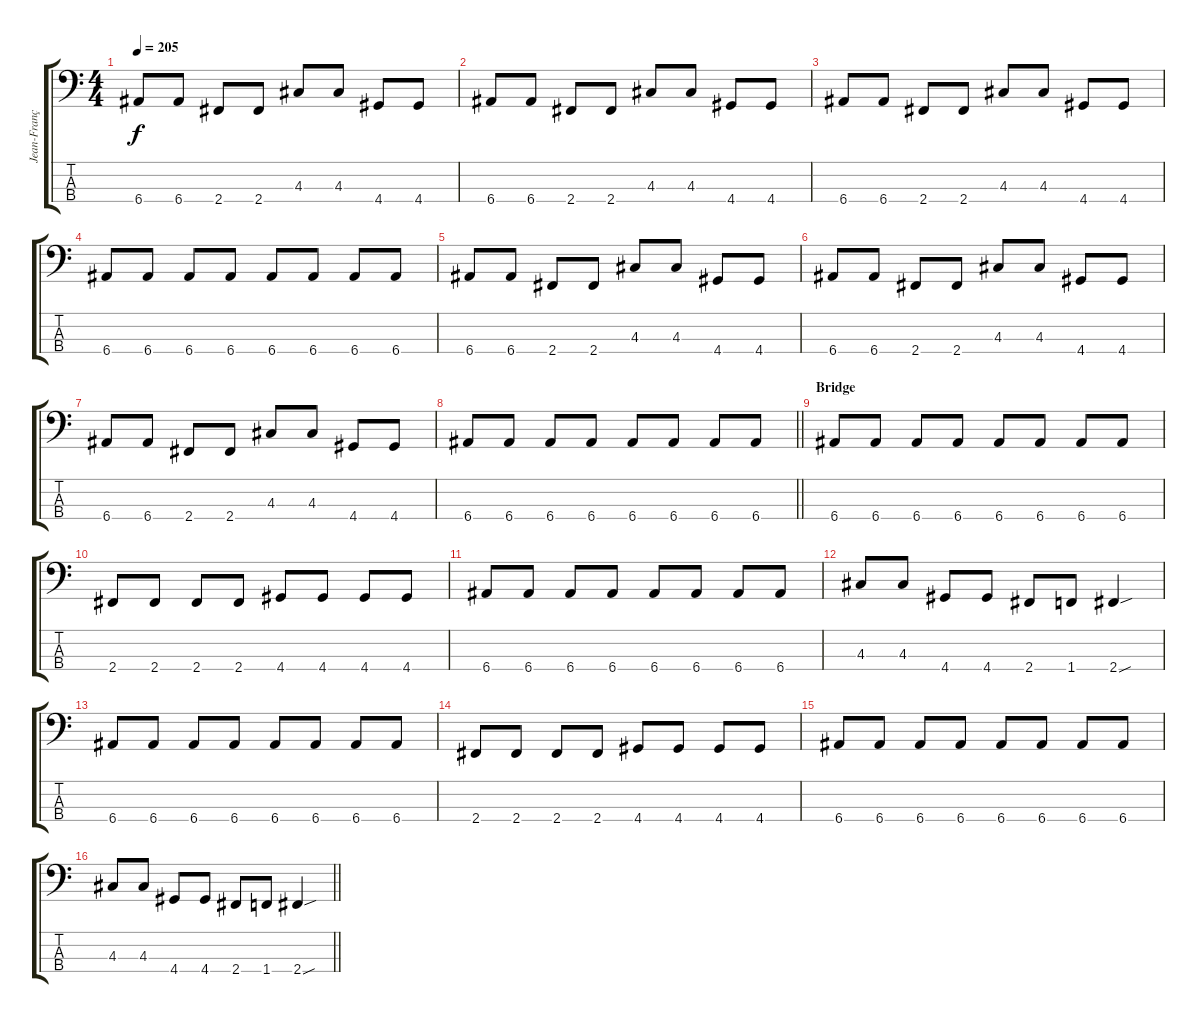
\track ("Jean-François Paré" "Jean-Franç") {instrument electricbasspick}
\staff {score tabs}
\tuning (G2 D2 A1 E1) {hide}
\ts (4 4)
\tempo 205
\clef f4
\ks c
6.4.8{dy f} 6.4.8 2.4.8 2.4.8 4.3.8 4.3.8 4.4.8 4.4.8 |
6.4.8 6.4.8 2.4.8 2.4.8 4.3.8 4.3.8 4.4.8 4.4.8 |
6.4.8 6.4.8 2.4.8 2.4.8 4.3.8 4.3.8 4.4.8 4.4.8 |
6.4.8 6.4.8 6.4.8 6.4.8 6.4.8 6.4.8 6.4.8 6.4.8 |
6.4.8 6.4.8 2.4.8 2.4.8 4.3.8 4.3.8 4.4.8 4.4.8 |
6.4.8 6.4.8 2.4.8 2.4.8 4.3.8 4.3.8 4.4.8 4.4.8 |
6.4.8 6.4.8 2.4.8 2.4.8 4.3.8 4.3.8 4.4.8 4.4.8 |
\barLineRight lightlight
6.4.8 6.4.8 6.4.8 6.4.8 6.4.8 6.4.8 6.4.8 6.4.8 |
\section ("" "Bridge")
6.4.8 6.4.8 6.4.8 6.4.8 6.4.8 6.4.8 6.4.8 6.4.8 |
2.4.8 2.4.8 2.4.8 2.4.8 4.4.8 4.4.8 4.4.8 4.4.8 |
6.4.8 6.4.8 6.4.8 6.4.8 6.4.8 6.4.8 6.4.8 6.4.8 |
4.3.8 4.3.8 4.4.8 4.4.8 2.4.8 1.4.8 2.4{sou}.4 |
6.4.8 6.4.8 6.4.8 6.4.8 6.4.8 6.4.8 6.4.8 6.4.8 |
2.4.8 2.4.8 2.4.8 2.4.8 4.4.8 4.4.8 4.4.8 4.4.8 |
6.4.8 6.4.8 6.4.8 6.4.8 6.4.8 6.4.8 6.4.8 6.4.8 |
\barLineRight lightlight
4.3.8 4.3.8 4.4.8 4.4.8 2.4.8 1.4.8 2.4{sou}.4
